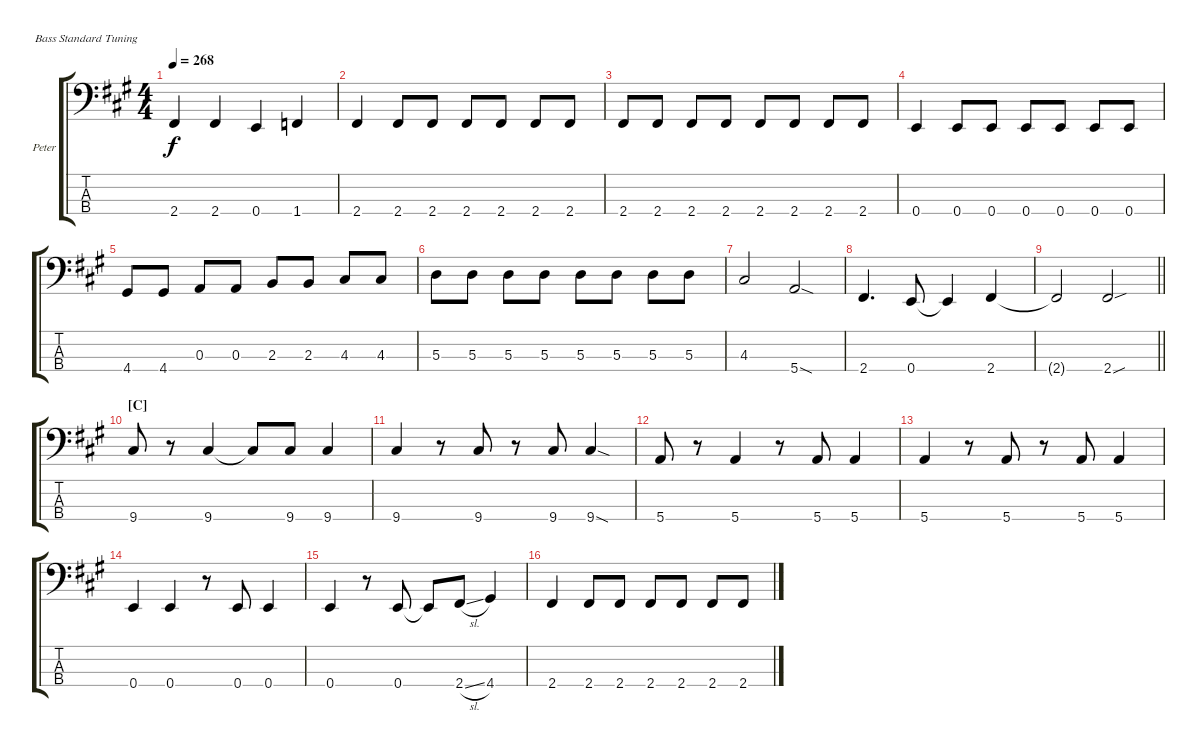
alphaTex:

\defaultSystemsLayout 4
\bracketExtendMode groupsimilarinstruments
\firstSystemTrackNameOrientation horizontal
\otherSystemsTrackNameOrientation horizontal
\track ("Peter Baltes" "Peter") {instrument electricbassfinger}
\staff {score tabs}
\tuning (G2 D2 A1 E1)
\ts (4 4)
\tempo 268
\clef f4
\ks a
2.4{t}.4{dy f} 2.4.4 0.4.4 1.4.4 |
2.4.4 2.4.8 2.4.8 2.4.8 2.4.8 2.4.8 2.4.8 |
2.4.8 2.4.8 2.4.8 2.4.8 2.4.8 2.4.8 2.4.8 2.4.8 |
0.4.4 0.4.8 0.4.8 0.4.8 0.4.8 0.4.8 0.4.8 |
4.4.8 4.4.8 0.3.8 0.3.8 2.3.8 2.3.8 4.3.8 4.3.8 |
5.3.8 5.3.8 5.3.8 5.3.8 5.3.8 5.3.8 5.3.8 5.3.8 |
4.3.2 5.4{sod}.2 |
2.4.4{d} 0.4.8 0.4{t}.4 2.4.4 |
\barLineRight lightlight
2.4{t}.2 2.4{sou}.2 |
\section ("C" "")
9.4.8 r.8 9.4.4 9.4{t}.8 9.4.8 9.4.4 |
9.4.4 r.8 9.4.8 r.8 9.4.8 9.4{sod}.4 |
5.4.8 r.8 5.4.4 r.8 5.4.8 5.4.4 |
5.4.4 r.8 5.4.8 r.8 5.4.8 5.4.4 |
0.4.4 0.4.4 r.8 0.4.8 0.4.4 |
0.4.4 r.8 0.4.8 0.4{t}.8 2.4{sl}.8 4.4.4 |
2.4.4 2.4.8 2.4.8 2.4.8 2.4.8 2.4.8 2.4.8
